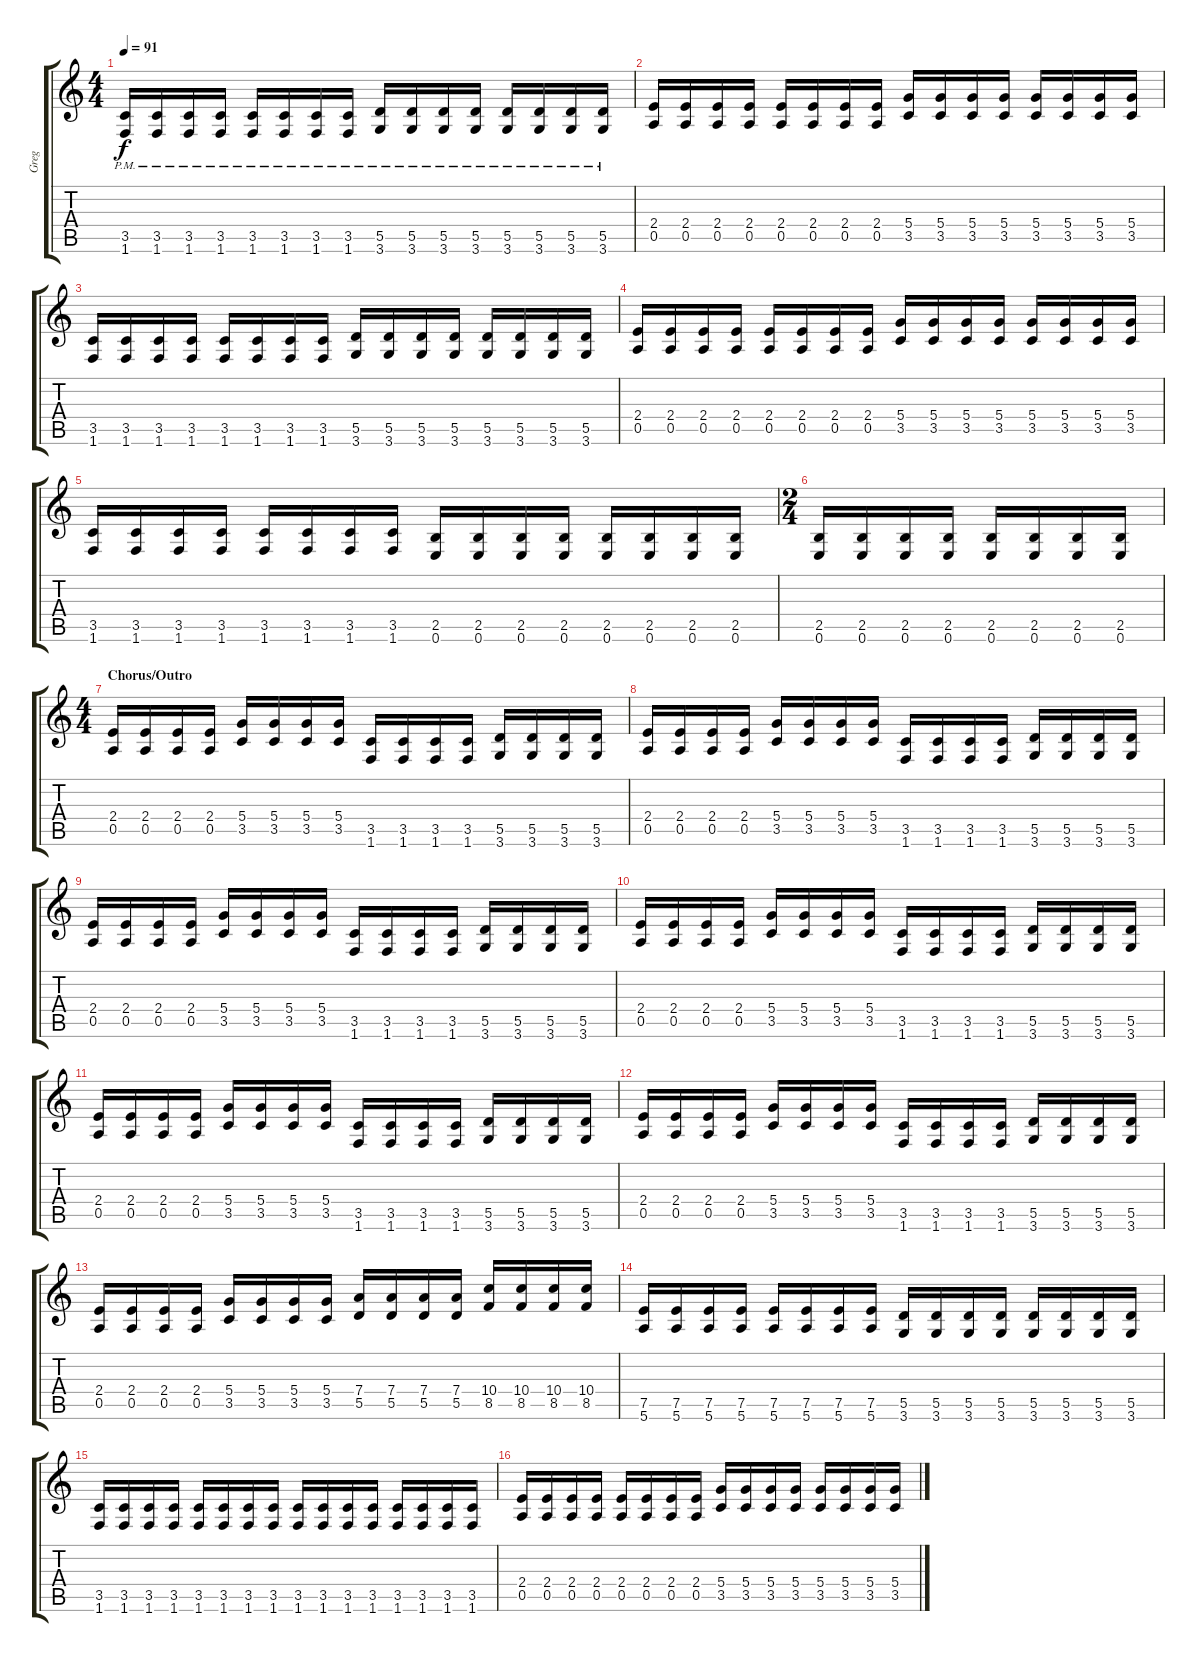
\track ("Greg" "Greg") {instrument overdrivenguitar}
\staff {score tabs}
\tuning (E4 B3 G3 D3 A2 E2) {hide}
\ts (4 4)
\tempo 91
\clef g2
\ks c
(3.5{pm} 1.6{pm}).16{dy f} (3.5{pm} 1.6{pm}).16 (3.5{pm} 1.6{pm}).16 (3.5{pm} 1.6{pm}).16 (3.5{pm} 1.6{pm}).16 (3.5{pm} 1.6{pm}).16 (3.5{pm} 1.6{pm}).16 (3.5{pm} 1.6{pm}).16 (5.5{pm} 3.6{pm}).16 (5.5{pm} 3.6{pm}).16 (5.5{pm} 3.6{pm}).16 (5.5{pm} 3.6{pm}).16 (5.5{pm} 3.6{pm}).16 (5.5{pm} 3.6{pm}).16 (5.5{pm} 3.6{pm}).16 (5.5{pm} 3.6{pm}).16 |
(2.4 0.5).16 (2.4 0.5).16 (2.4 0.5).16 (2.4 0.5).16 (2.4 0.5).16 (2.4 0.5).16 (2.4 0.5).16 (2.4 0.5).16 (5.4 3.5).16 (5.4 3.5).16 (5.4 3.5).16 (5.4 3.5).16 (5.4 3.5).16 (5.4 3.5).16 (5.4 3.5).16 (5.4 3.5).16 |
(3.5 1.6).16 (3.5 1.6).16 (3.5 1.6).16 (3.5 1.6).16 (3.5 1.6).16 (3.5 1.6).16 (3.5 1.6).16 (3.5 1.6).16 (5.5 3.6).16 (5.5 3.6).16 (5.5 3.6).16 (5.5 3.6).16 (5.5 3.6).16 (5.5 3.6).16 (5.5 3.6).16 (5.5 3.6).16 |
(2.4 0.5).16 (2.4 0.5).16 (2.4 0.5).16 (2.4 0.5).16 (2.4 0.5).16 (2.4 0.5).16 (2.4 0.5).16 (2.4 0.5).16 (5.4 3.5).16 (5.4 3.5).16 (5.4 3.5).16 (5.4 3.5).16 (5.4 3.5).16 (5.4 3.5).16 (5.4 3.5).16 (5.4 3.5).16 |
(3.5 1.6).16 (3.5 1.6).16 (3.5 1.6).16 (3.5 1.6).16 (3.5 1.6).16 (3.5 1.6).16 (3.5 1.6).16 (3.5 1.6).16 (2.5 0.6).16 (2.5 0.6).16 (2.5 0.6).16 (2.5 0.6).16 (2.5 0.6).16 (2.5 0.6).16 (2.5 0.6).16 (2.5 0.6).16 |
\ts (2 4)
(2.5 0.6).16 (2.5 0.6).16 (2.5 0.6).16 (2.5 0.6).16 (2.5 0.6).16 (2.5 0.6).16 (2.5 0.6).16 (2.5 0.6).16 |
\ts (4 4)
\section ("" "Chorus/Outro")
(2.4 0.5).16 (2.4 0.5).16 (2.4 0.5).16 (2.4 0.5).16 (5.4 3.5).16 (5.4 3.5).16 (5.4 3.5).16 (5.4 3.5).16 (3.5 1.6).16 (3.5 1.6).16 (3.5 1.6).16 (3.5 1.6).16 (5.5 3.6).16 (5.5 3.6).16 (5.5 3.6).16 (5.5 3.6).16 |
(2.4 0.5).16 (2.4 0.5).16 (2.4 0.5).16 (2.4 0.5).16 (5.4 3.5).16 (5.4 3.5).16 (5.4 3.5).16 (5.4 3.5).16 (3.5 1.6).16 (3.5 1.6).16 (3.5 1.6).16 (3.5 1.6).16 (5.5 3.6).16 (5.5 3.6).16 (5.5 3.6).16 (5.5 3.6).16 |
(2.4 0.5).16 (2.4 0.5).16 (2.4 0.5).16 (2.4 0.5).16 (5.4 3.5).16 (5.4 3.5).16 (5.4 3.5).16 (5.4 3.5).16 (3.5 1.6).16 (3.5 1.6).16 (3.5 1.6).16 (3.5 1.6).16 (5.5 3.6).16 (5.5 3.6).16 (5.5 3.6).16 (5.5 3.6).16 |
(2.4 0.5).16 (2.4 0.5).16 (2.4 0.5).16 (2.4 0.5).16 (5.4 3.5).16 (5.4 3.5).16 (5.4 3.5).16 (5.4 3.5).16 (3.5 1.6).16 (3.5 1.6).16 (3.5 1.6).16 (3.5 1.6).16 (5.5 3.6).16 (5.5 3.6).16 (5.5 3.6).16 (5.5 3.6).16 |
(2.4 0.5).16 (2.4 0.5).16 (2.4 0.5).16 (2.4 0.5).16 (5.4 3.5).16 (5.4 3.5).16 (5.4 3.5).16 (5.4 3.5).16 (3.5 1.6).16 (3.5 1.6).16 (3.5 1.6).16 (3.5 1.6).16 (5.5 3.6).16 (5.5 3.6).16 (5.5 3.6).16 (5.5 3.6).16 |
(2.4 0.5).16 (2.4 0.5).16 (2.4 0.5).16 (2.4 0.5).16 (5.4 3.5).16 (5.4 3.5).16 (5.4 3.5).16 (5.4 3.5).16 (3.5 1.6).16 (3.5 1.6).16 (3.5 1.6).16 (3.5 1.6).16 (5.5 3.6).16 (5.5 3.6).16 (5.5 3.6).16 (5.5 3.6).16 |
(2.4 0.5).16 (2.4 0.5).16 (2.4 0.5).16 (2.4 0.5).16 (5.4 3.5).16 (5.4 3.5).16 (5.4 3.5).16 (5.4 3.5).16 (7.4 5.5).16 (7.4 5.5).16 (7.4 5.5).16 (7.4 5.5).16 (10.4 8.5).16 (10.4 8.5).16 (10.4 8.5).16 (10.4 8.5).16 |
(7.5 5.6).16 (7.5 5.6).16 (7.5 5.6).16 (7.5 5.6).16 (7.5 5.6).16 (7.5 5.6).16 (7.5 5.6).16 (7.5 5.6).16 (5.5 3.6).16 (5.5 3.6).16 (5.5 3.6).16 (5.5 3.6).16 (5.5 3.6).16 (5.5 3.6).16 (5.5 3.6).16 (5.5 3.6).16 |
(3.5 1.6).16 (3.5 1.6).16 (3.5 1.6).16 (3.5 1.6).16 (3.5 1.6).16 (3.5 1.6).16 (3.5 1.6).16 (3.5 1.6).16 (3.5 1.6).16 (3.5 1.6).16 (3.5 1.6).16 (3.5 1.6).16 (3.5 1.6).16 (3.5 1.6).16 (3.5 1.6).16 (3.5 1.6).16 |
(2.4 0.5).16 (2.4 0.5).16 (2.4 0.5).16 (2.4 0.5).16 (2.4 0.5).16 (2.4 0.5).16 (2.4 0.5).16 (2.4 0.5).16 (5.4 3.5).16 (5.4 3.5).16 (5.4 3.5).16 (5.4 3.5).16 (5.4 3.5).16 (5.4 3.5).16 (5.4 3.5).16 (5.4 3.5).16
